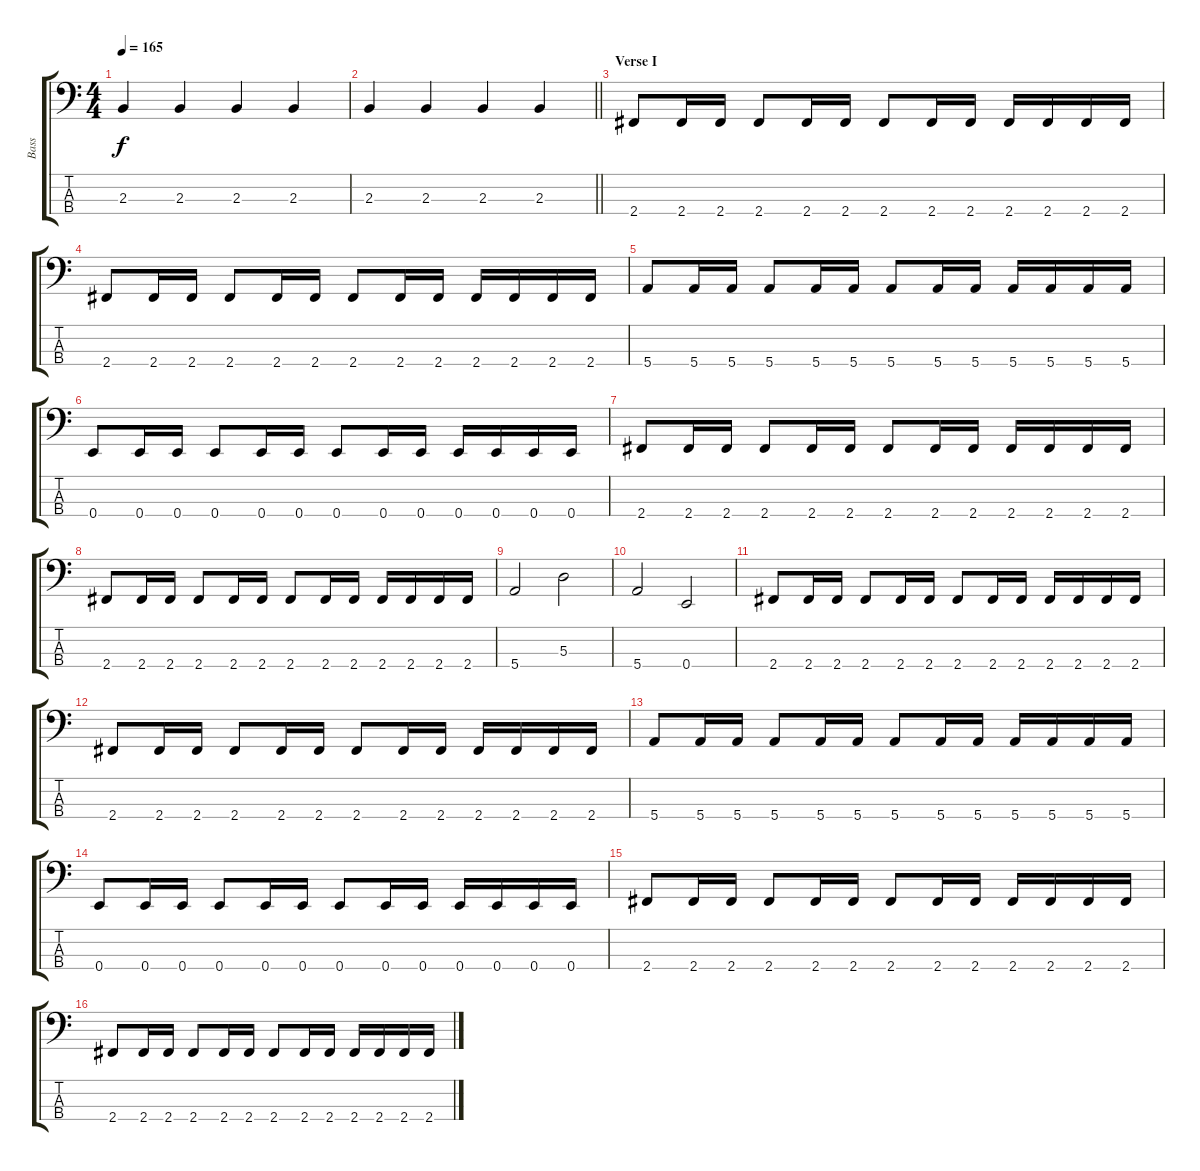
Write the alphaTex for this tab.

\track ("Bass" "Bass") {instrument electricbassfinger}
\staff {score tabs}
\tuning (G2 D2 A1 E1) {hide}
\ts (4 4)
\tempo 165
\clef f4
\ks c
2.3.4{dy f} 2.3.4 2.3.4 2.3.4 |
\barLineRight lightlight
2.3.4 2.3.4 2.3.4 2.3.4 |
\section ("" "Verse I")
2.4.8 2.4.16 2.4.16 2.4.8 2.4.16 2.4.16 2.4.8 2.4.16 2.4.16 2.4.16 2.4.16 2.4.16 2.4.16 |
2.4.8 2.4.16 2.4.16 2.4.8 2.4.16 2.4.16 2.4.8 2.4.16 2.4.16 2.4.16 2.4.16 2.4.16 2.4.16 |
5.4.8 5.4.16 5.4.16 5.4.8 5.4.16 5.4.16 5.4.8 5.4.16 5.4.16 5.4.16 5.4.16 5.4.16 5.4.16 |
0.4.8 0.4.16 0.4.16 0.4.8 0.4.16 0.4.16 0.4.8 0.4.16 0.4.16 0.4.16 0.4.16 0.4.16 0.4.16 |
2.4.8 2.4.16 2.4.16 2.4.8 2.4.16 2.4.16 2.4.8 2.4.16 2.4.16 2.4.16 2.4.16 2.4.16 2.4.16 |
2.4.8 2.4.16 2.4.16 2.4.8 2.4.16 2.4.16 2.4.8 2.4.16 2.4.16 2.4.16 2.4.16 2.4.16 2.4.16 |
5.4.2 5.3.2 |
5.4.2 0.4.2 |
2.4.8 2.4.16 2.4.16 2.4.8 2.4.16 2.4.16 2.4.8 2.4.16 2.4.16 2.4.16 2.4.16 2.4.16 2.4.16 |
2.4.8 2.4.16 2.4.16 2.4.8 2.4.16 2.4.16 2.4.8 2.4.16 2.4.16 2.4.16 2.4.16 2.4.16 2.4.16 |
5.4.8 5.4.16 5.4.16 5.4.8 5.4.16 5.4.16 5.4.8 5.4.16 5.4.16 5.4.16 5.4.16 5.4.16 5.4.16 |
0.4.8 0.4.16 0.4.16 0.4.8 0.4.16 0.4.16 0.4.8 0.4.16 0.4.16 0.4.16 0.4.16 0.4.16 0.4.16 |
2.4.8 2.4.16 2.4.16 2.4.8 2.4.16 2.4.16 2.4.8 2.4.16 2.4.16 2.4.16 2.4.16 2.4.16 2.4.16 |
2.4.8 2.4.16 2.4.16 2.4.8 2.4.16 2.4.16 2.4.8 2.4.16 2.4.16 2.4.16 2.4.16 2.4.16 2.4.16
